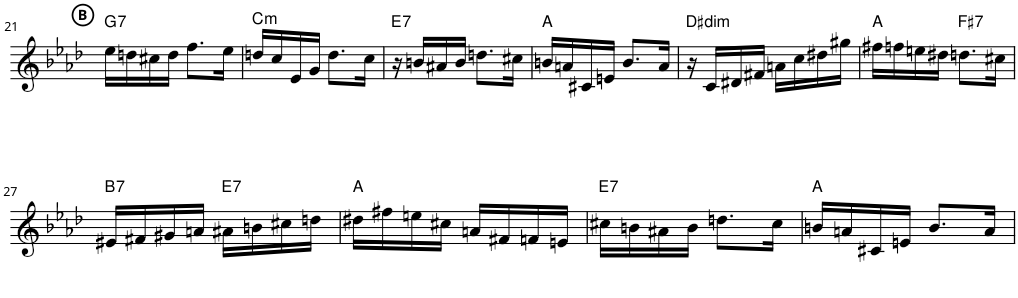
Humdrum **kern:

**kern	**harte
*part1	*part1
*staff1	*
*I"Piano	*
*I'Pno	*
!!LO:PB:g=z
*clefG2	*
*k[b-e-a-d-]	*
*M2/4	*
!!LO:REH:place=s1:a:B:cj:enc=circle:fs=8:t=B
=21	=21
!	!LO:H:kt=7
16ee-\LL	G:7
16ddn\	.
16cc#X\	.
16dd\JJ	.
8.ff\L	.
16ee-\Jk	.
=22	=22
!	!LO:H:kt=m
16ddn/LL	C:min
16cc/	.
16e-/	.
16g/JJ	.
8.dd\L	.
16cc\Jk	.
=23	=23
!	!LO:H:kt=7
16r	E:7
16bn/LL	.
16a#X/	.
16b/JJ	.
8.ddn\L	.
16cc#X\Jk	.
=24	=24
16bn/LL	A:maj
16an/	.
16c#X/	.
16en/JJ	.
8.b/L	.
16a/Jk	.
=25	=25
!	!LO:H:kt=dim
16r	D#:dim
16c/LL	.
16d#X/	.
16f#X/JJ	.
16an\LL	.
16cc\	.
16dd#X\	.
16gg#X\JJ	.
=26	=26
16ff#X\LL	A:maj
16ffn\	.
16een\	.
16dd#X\JJ	.
!	!LO:H:kt=7
8.ddn\L	F#:7
16cc#X\Jk	.
!!LO:LB:g=z
=27	=27
!	!LO:H:kt=7
16e#X/LL	B:7
16f#X/	.
16g#X/	.
16an/JJ	.
!	!LO:H:kt=7
16a#X\LL	E:7
16bn\	.
16cc#X\	.
16ddn\JJ	.
=28	=28
16dd#X\LL	A:maj
16ff#X\	.
16een\	.
16cc#X\JJ	.
16an/LL	.
16f#X/	.
16fn/	.
16en/JJ	.
=29	=29
!	!LO:H:kt=7
16cc#X\LL	E:7
16bn\	.
16a#X\	.
16b\JJ	.
8.ddn\L	.
16cc#\Jk	.
=30	=30
16bn/LL	A:maj
16an/	.
16c#X/	.
16en/JJ	.
8.b/L	.
16a/Jk	.
=	=
*-	*-
